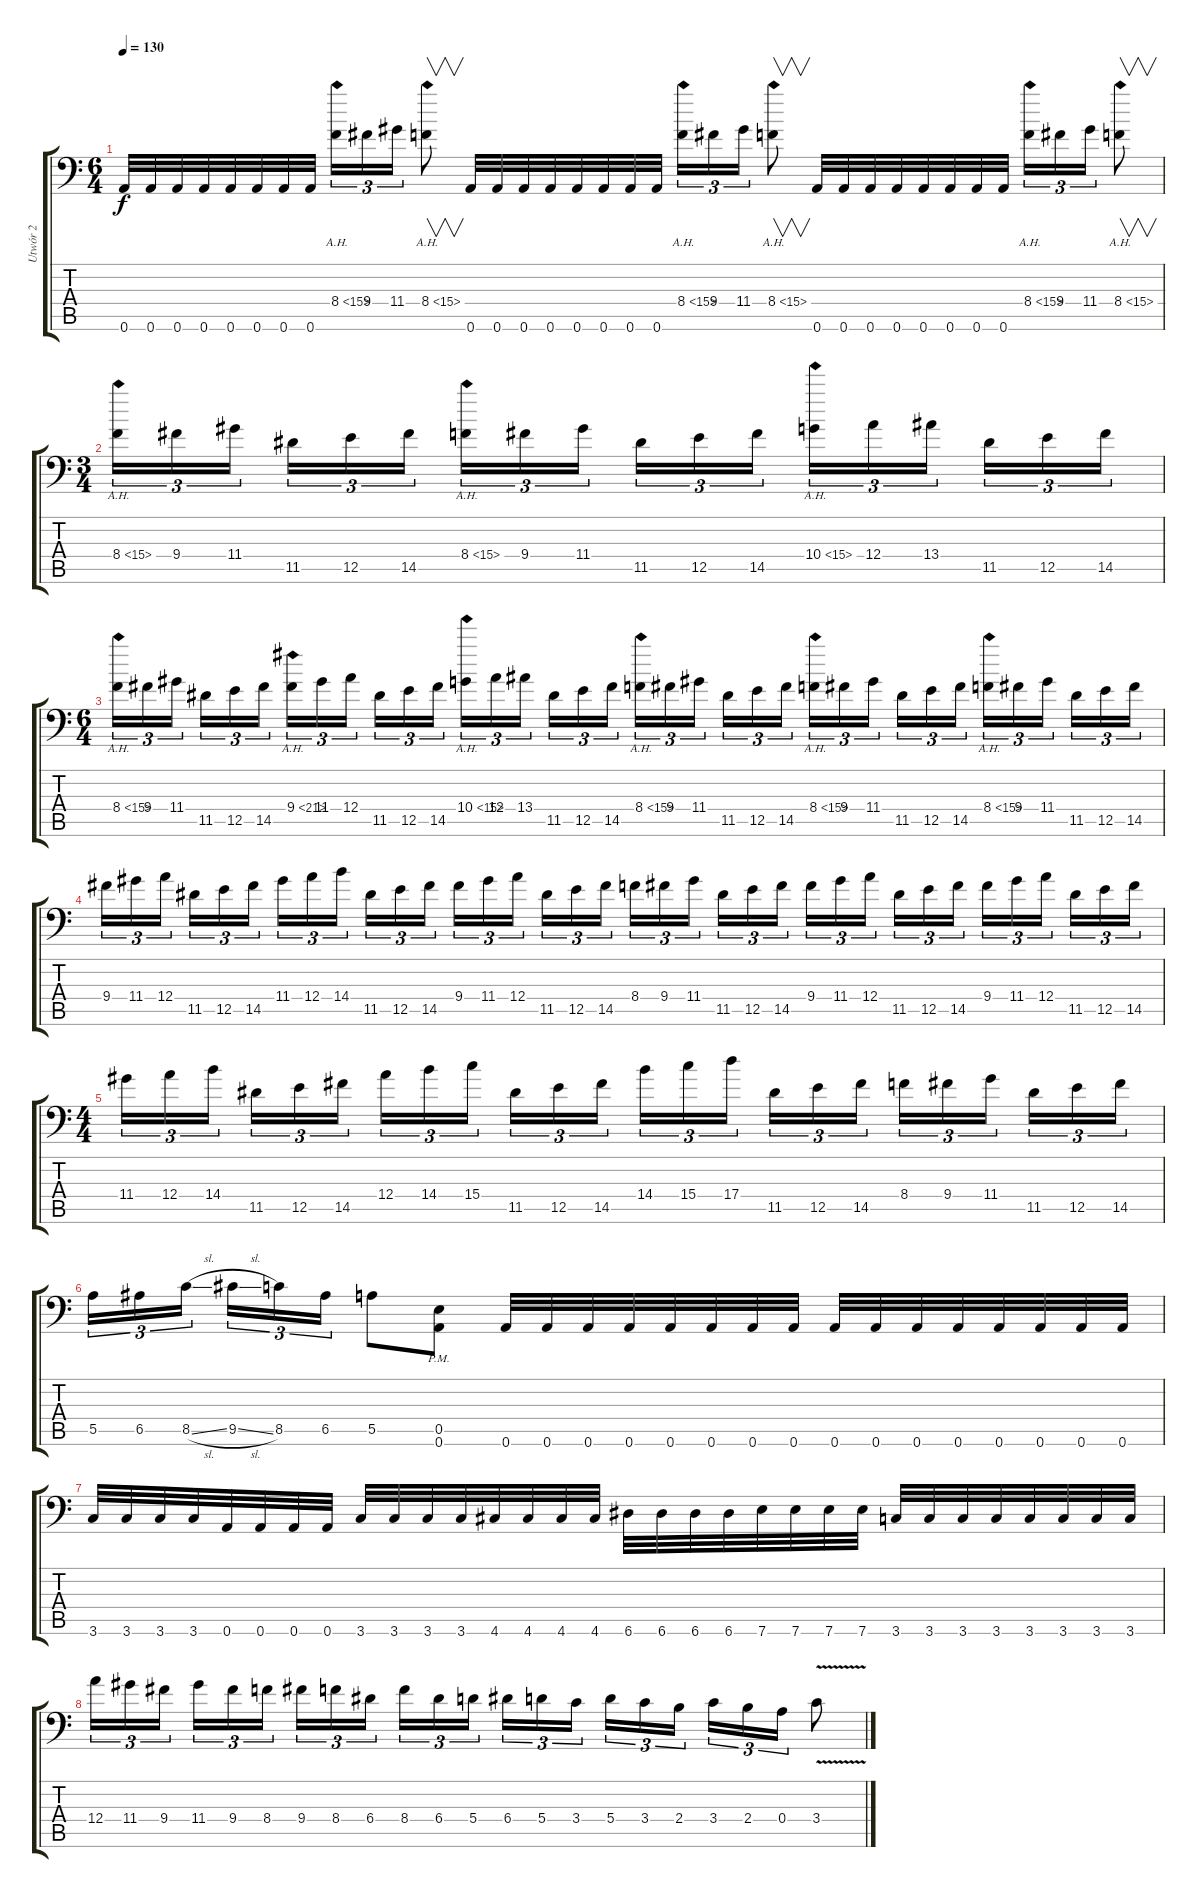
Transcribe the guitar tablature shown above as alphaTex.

\track ("Utwór 2" "Utwór 2") {instrument distortionguitar}
\staff {score tabs}
\tuning (B3 Gb3 D3 A2 E2 A1) {hide}
\ts (6 4)
\tempo 130
\clef f4
\ks c
0.6.32{dy f} 0.6.32 0.6.32 0.6.32 0.6.32 0.6.32 0.6.32 0.6.32{beam splitsecondary} 8.4{ah 7}.16{tu (3 2)} 9.4.16{tu (3 2)} 11.4.16{tu (3 2)} 8.4{ah 7}.8{v} 0.6.32 0.6.32 0.6.32 0.6.32 0.6.32 0.6.32 0.6.32 0.6.32 8.4{ah 7}.16{tu (3 2)} 9.4.16{tu (3 2)} 11.4.16{tu (3 2)} 8.4{ah 7}.8{v} 0.6.32 0.6.32 0.6.32 0.6.32 0.6.32 0.6.32 0.6.32 0.6.32{beam splitsecondary} 8.4{ah 7}.16{tu (3 2)} 9.4.16{tu (3 2)} 11.4.16{tu (3 2)} 8.4{ah 7}.8{v} |
\ts (3 4)
8.4{ah 7}.16{tu (3 2)} 9.4.16{tu (3 2)} 11.4.16{tu (3 2) beam splitsecondary} 11.5.16{tu (3 2)} 12.5.16{tu (3 2)} 14.5.16{tu (3 2)} 8.4{ah 7}.16{tu (3 2)} 9.4.16{tu (3 2)} 11.4.16{tu (3 2) beam splitsecondary} 11.5.16{tu (3 2)} 12.5.16{tu (3 2)} 14.5.16{tu (3 2)} 10.4{ah 5}.16{tu (3 2)} 12.4.16{tu (3 2)} 13.4.16{tu (3 2) beam splitsecondary} 11.5.16{tu (3 2)} 12.5.16{tu (3 2)} 14.5.16{tu (3 2)} |
\ts (6 4)
8.4{ah 7}.16{tu (3 2)} 9.4.16{tu (3 2)} 11.4.16{tu (3 2) beam splitsecondary} 11.5.16{tu (3 2)} 12.5.16{tu (3 2)} 14.5.16{tu (3 2) beam splitsecondary} 9.4{ah 12}.16{tu (3 2)} 11.4.16{tu (3 2)} 12.4.16{tu (3 2) beam splitsecondary} 11.5.16{tu (3 2)} 12.5.16{tu (3 2)} 14.5.16{tu (3 2) beam splitsecondary} 10.4{ah 5}.16{tu (3 2)} 12.4.16{tu (3 2)} 13.4.16{tu (3 2) beam splitsecondary} 11.5.16{tu (3 2)} 12.5.16{tu (3 2)} 14.5.16{tu (3 2)} 8.4{ah 7}.16{tu (3 2)} 9.4.16{tu (3 2)} 11.4.16{tu (3 2) beam splitsecondary} 11.5.16{tu (3 2)} 12.5.16{tu (3 2)} 14.5.16{tu (3 2) beam splitsecondary} 8.4{ah 7}.16{tu (3 2)} 9.4.16{tu (3 2)} 11.4.16{tu (3 2) beam splitsecondary} 11.5.16{tu (3 2)} 12.5.16{tu (3 2)} 14.5.16{tu (3 2) beam splitsecondary} 8.4{ah 7}.16{tu (3 2)} 9.4.16{tu (3 2)} 11.4.16{tu (3 2) beam splitsecondary} 11.5.16{tu (3 2)} 12.5.16{tu (3 2)} 14.5.16{tu (3 2)} |
9.4.16{tu (3 2)} 11.4.16{tu (3 2)} 12.4.16{tu (3 2) beam splitsecondary} 11.5.16{tu (3 2)} 12.5.16{tu (3 2)} 14.5.16{tu (3 2) beam splitsecondary} 11.4.16{tu (3 2)} 12.4.16{tu (3 2)} 14.4.16{tu (3 2) beam splitsecondary} 11.5.16{tu (3 2)} 12.5.16{tu (3 2)} 14.5.16{tu (3 2) beam splitsecondary} 9.4.16{tu (3 2)} 11.4.16{tu (3 2)} 12.4.16{tu (3 2) beam splitsecondary} 11.5.16{tu (3 2)} 12.5.16{tu (3 2)} 14.5.16{tu (3 2)} 8.4.16{tu (3 2)} 9.4.16{tu (3 2)} 11.4.16{tu (3 2) beam splitsecondary} 11.5.16{tu (3 2)} 12.5.16{tu (3 2)} 14.5.16{tu (3 2) beam splitsecondary} 9.4.16{tu (3 2)} 11.4.16{tu (3 2)} 12.4.16{tu (3 2) beam splitsecondary} 11.5.16{tu (3 2)} 12.5.16{tu (3 2)} 14.5.16{tu (3 2) beam splitsecondary} 9.4.16{tu (3 2)} 11.4.16{tu (3 2)} 12.4.16{tu (3 2) beam splitsecondary} 11.5.16{tu (3 2)} 12.5.16{tu (3 2)} 14.5.16{tu (3 2)} |
\ts (4 4)
11.4.16{tu (3 2)} 12.4.16{tu (3 2)} 14.4.16{tu (3 2) beam splitsecondary} 11.5.16{tu (3 2)} 12.5.16{tu (3 2)} 14.5.16{tu (3 2)} 12.4.16{tu (3 2)} 14.4.16{tu (3 2)} 15.4.16{tu (3 2) beam splitsecondary} 11.5.16{tu (3 2)} 12.5.16{tu (3 2)} 14.5.16{tu (3 2)} 14.4.16{tu (3 2)} 15.4.16{tu (3 2)} 17.4.16{tu (3 2) beam splitsecondary} 11.5.16{tu (3 2)} 12.5.16{tu (3 2)} 14.5.16{tu (3 2)} 8.4.16{tu (3 2)} 9.4.16{tu (3 2)} 11.4.16{tu (3 2) beam splitsecondary} 11.5.16{tu (3 2)} 12.5.16{tu (3 2)} 14.5.16{tu (3 2)} |
5.5.16{tu (3 2)} 6.5.16{tu (3 2)} 8.5{sl}.16{tu (3 2) beam splitsecondary} 9.5{sl}.16{tu (3 2)} 8.5.16{tu (3 2)} 6.5.16{tu (3 2)} 5.5.8 (0.5{pm} 0.6{pm}).8 0.6.32 0.6.32 0.6.32 0.6.32 0.6.32 0.6.32 0.6.32 0.6.32 0.6.32 0.6.32 0.6.32 0.6.32 0.6.32 0.6.32 0.6.32 0.6.32 |
3.6.32 3.6.32 3.6.32 3.6.32 0.6.32 0.6.32 0.6.32 0.6.32 3.6.32 3.6.32 3.6.32 3.6.32 4.6.32 4.6.32 4.6.32 4.6.32 6.6.32 6.6.32 6.6.32 6.6.32 7.6.32 7.6.32 7.6.32 7.6.32 3.6.32 3.6.32 3.6.32 3.6.32 3.6.32 3.6.32 3.6.32 3.6.32 |
12.4.16{tu (3 2)} 11.4.16{tu (3 2)} 9.4.16{tu (3 2) beam splitsecondary} 11.4.16{tu (3 2)} 9.4.16{tu (3 2)} 8.4.16{tu (3 2)} 9.4.16{tu (3 2)} 8.4.16{tu (3 2)} 6.4.16{tu (3 2) beam splitsecondary} 8.4.16{tu (3 2)} 6.4.16{tu (3 2)} 5.4.16{tu (3 2)} 6.4.16{tu (3 2)} 5.4.16{tu (3 2)} 3.4.16{tu (3 2) beam splitsecondary} 5.4.16{tu (3 2)} 3.4.16{tu (3 2)} 2.4.16{tu (3 2)} 3.4.16{tu (3 2)} 2.4.16{tu (3 2)} 0.4.16{tu (3 2)} 3.4{v}.8
